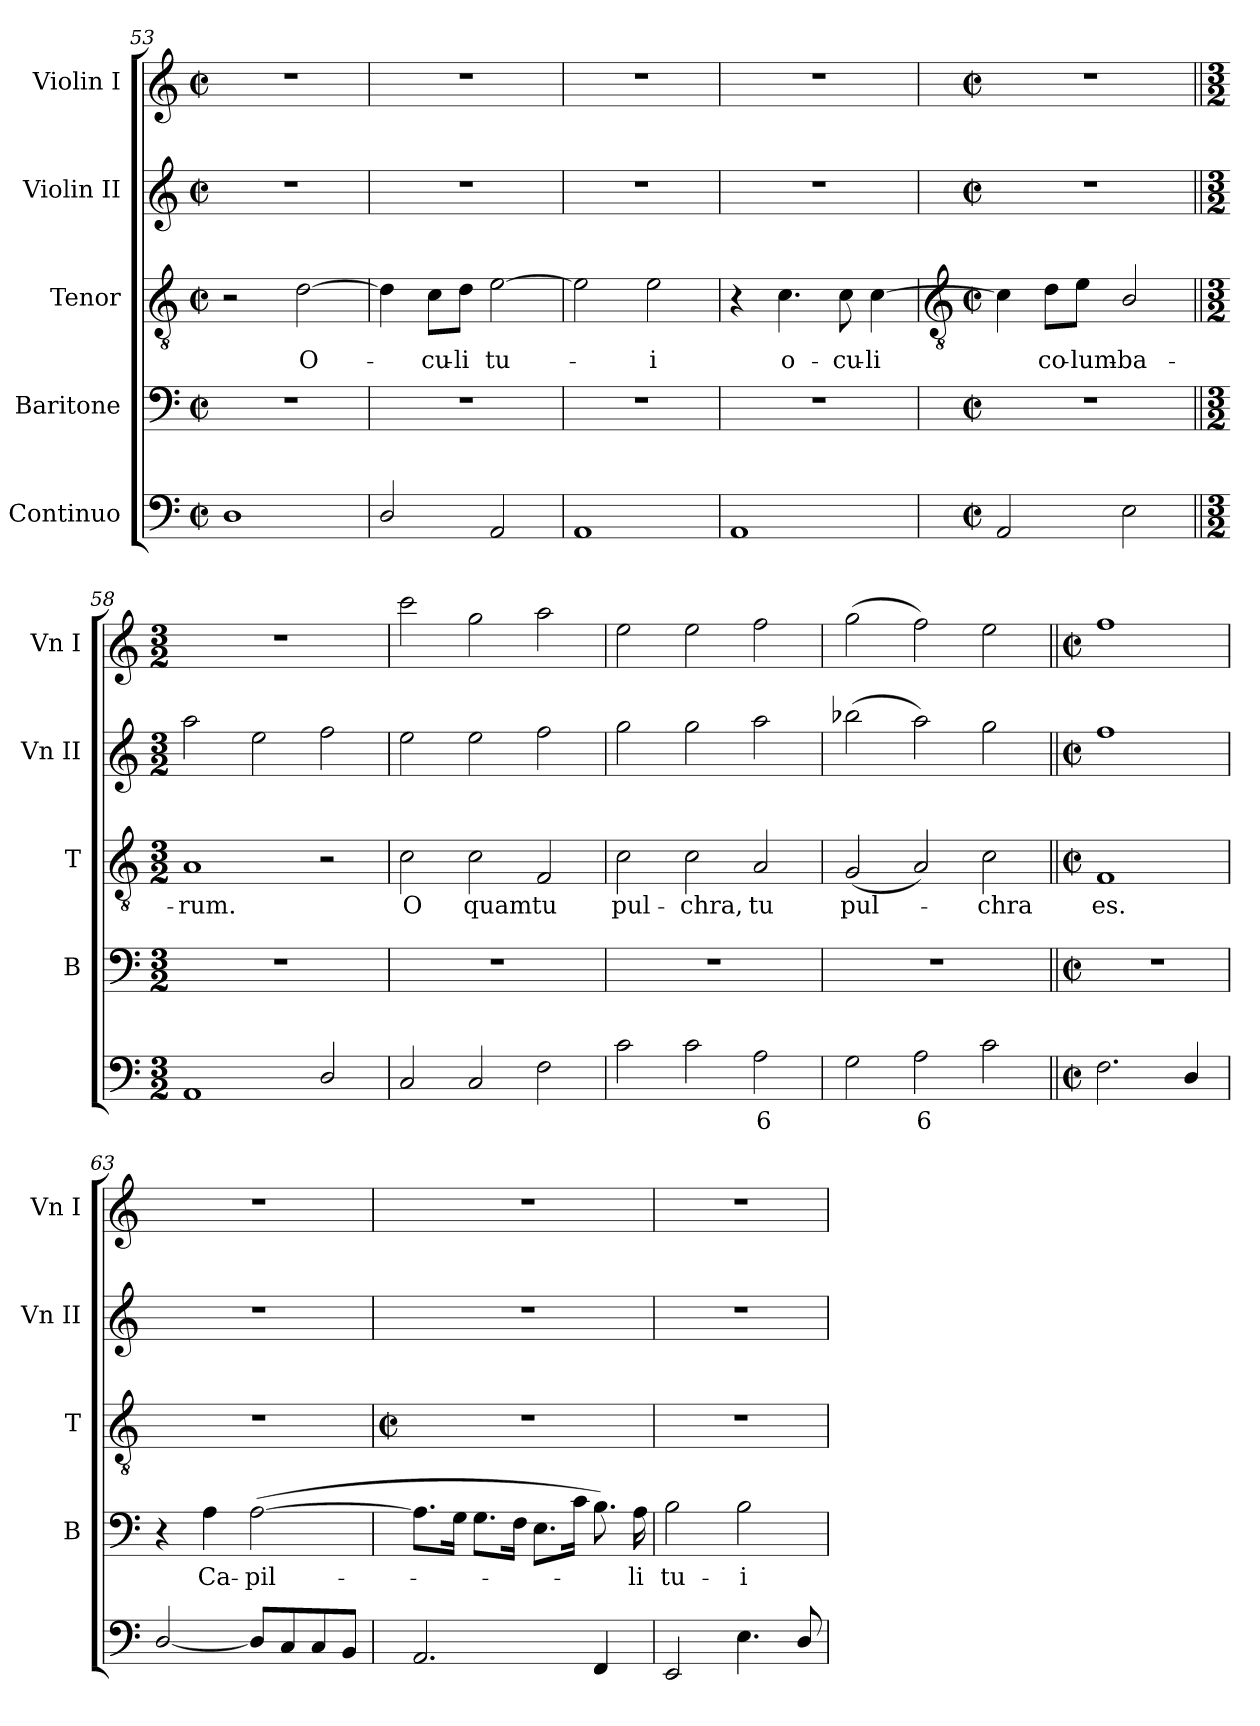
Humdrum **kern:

**kern	**text	**kern	**text	**kern	**text	**kern	**kern
*part5	*part5	*part4	*part4	*part3	*part3	*part2	*part1
*staff5	*staff5	*staff4	*staff4	*staff3	*staff3	*staff2	*staff1
*I"Continuo	*	*I"Baritone	*	*I"Tenor	*	*I"Violin II	*I"Violin I
*	*	*I'B	*	*I'T	*	*I'Vn II	*I'Vn I
*clefF4	*	*clefF4	*	*clefGv2	*	*clefG2	*clefG2
*k[]	*	*k[]	*	*k[]	*	*k[]	*k[]
*C:	*	*C:	*	*C:	*	*C:	*C:
*M2/2	*	*M2/2	*	*M2/2	*	*M2/2	*M2/2
*met(c|)	*	*met(c|)	*	*met(c|)	*	*met(c|)	*met(c|)
=53	=53	=53	=53	=53	=53	=53	=53
1D	.	1r	.	2r	.	1r	1r
!	!	!	!	!	!LO:LY:b	!	!
.	.	.	.	[2d	O-	.	.
=54	=54	=54	=54	=54	=54	=54	=54
2D/	.	1r	.	4d]	.	1r	1r
!	!	!	!	!	!LO:LY:b	!	!
.	.	.	.	8c\L	cu-	.	.
!	!	!	!	!	!LO:LY:b	!	!
.	.	.	.	8d\J	-li	.	.
!	!	!	!	!	!LO:LY:b	!	!
2AA	.	.	.	[2e	tu-	.	.
=55	=55	=55	=55	=55	=55	=55	=55
1AA	.	1r	.	2e]	.	1r	1r
!	!	!	!	!	!LO:LY:b	!	!
.	.	.	.	2e	i	.	.
=56	=56	=56	=56	=56	=56	=56	=56
1AA	.	1r	.	4r	.	1r	1r
!	!	!	!	!	!LO:LY:b	!	!
.	.	.	.	4.c	o-	.	.
!	!	!	!	!	!LO:LY:b	!	!
.	.	.	.	8c	-cu-	.	.
!	!	!	!	!	!LO:LY:b	!	!
.	.	.	.	[4c	-li	.	.
!!LO:LB:g=z
=57	=57	=57	=57	=57	=57	=57	=57
*	*	*	*	*clefGv2	*	*	*
*M2/2	*	*M2/2	*	*M2/2	*	*M2/2	*M2/2
*met(c|)	*	*met(c|)	*	*met(c|)	*	*met(c|)	*met(c|)
2AA	.	1r	.	4c]	.	1r	1r
!	!	!	!	!	!LO:LY:b	!	!
.	.	.	.	8d\L	co-	.	.
!	!	!	!	!	!LO:LY:b	!	!
.	.	.	.	8e\J	-lum-	.	.
!	!	!	!	!	!LO:LY:b	!	!
2E	.	.	.	2B/	-ba-	.	.
=58||	=58||	=58||	=58||	=58||	=58||	=58||	=58||
*M3/2	*	*M3/2	*	*M3/2	*	*M3/2	*M3/2
!	!	!LO:N:vis=1	!	!	!LO:LY:b	!	!LO:N:vis=1
1AA	.	1.r	.	1A	-rum.	2aa	1.r
.	.	.	.	.	.	2ee	.
2D/	.	.	.	2r	.	2ff	.
=59	=59	=59	=59	=59	=59	=59	=59
!	!	!LO:N:vis=1	!	!	!LO:LY:b	!	!
2C	.	1.r	.	2c	O	2ee	2ccc
!	!	!	!	!	!LO:LY:b	!	!
2C	.	.	.	2c	quam	2ee	2gg
!	!	!	!	!	!LO:LY:b	!	!
2F	.	.	.	2F	tu	2ff	2aa
=60	=60	=60	=60	=60	=60	=60	=60
!	!	!LO:N:vis=1	!	!	!LO:LY:b	!	!
2c	.	1.r	.	2c	pul-	2gg	2ee
!	!	!	!	!	!LO:LY:b	!	!
2c	.	.	.	2c	-chra,	2gg	2ee
!	!LO:LY:b	!	!	!	!LO:LY:b	!	!
2A	6	.	.	2A	tu	2aa	2ff
=61	=61	=61	=61	=61	=61	=61	=61
!	!	!LO:N:vis=1	!	!	!LO:LY:b	!	!
2G	.	1.r	.	(<2G	pul-	(>2bb-X	(>2gg
!	!LO:LY:b	!	!	!	!	!	!
2A	6	.	.	2A)	.	2aa)	2ff)
!	!	!	!	!	!LO:LY:b	!	!
2c	.	.	.	2c	chra	2gg	2ee
=62||	=62||	=62||	=62||	=62||	=62||	=62||	=62||
*M2/2	*	*M2/2	*	*M2/2	*	*M2/2	*M2/2
*met(c|)	*	*met(c|)	*	*met(c|)	*	*met(c|)	*met(c|)
!	!	!	!	!	!LO:LY:b	!	!
2.F	.	1r	.	1F	es.	1ff	1ff
4D/	.	.	.	.	.	.	.
=63	=63	=63	=63	=63	=63	=63	=63
[2D/	.	4r	.	1r	.	1r	1r
!	!	!	!LO:LY:b	!	!	!	!
.	.	4A	Ca-	.	.	.	.
!	!	!	!LO:LY:b	!	!	!	!
8DL]	.	(>[2A	-pil-	.	.	.	.
8C	.	.	.	.	.	.	.
8C	.	.	.	.	.	.	.
8BBJ	.	.	.	.	.	.	.
!!LO:LB:g=z
=64	=64	=64	=64	=64	=64	=64	=64
*	*	*	*	*M2/2	*	*	*
*	*	*	*	*met(c|)	*	*	*
2.AA	.	8.AL]	.	1r	.	1r	1r
.	.	16GJ	.	.	.	.	.
.	.	8.GL	.	.	.	.	.
.	.	16FJ	.	.	.	.	.
.	.	8.EL	.	.	.	.	.
.	.	16cJ	.	.	.	.	.
4FF	.	8.B)	.	.	.	.	.
!	!	!	!LO:LY:b	!	!	!	!
.	.	16A	li	.	.	.	.
=65	=65	=65	=65	=65	=65	=65	=65
!	!	!	!LO:LY:b	!	!	!	!
2EE	.	2B	tu-	1r	.	1r	1r
!	!	!	!LO:LY:b	!	!	!	!
4.E	.	2B	-i	.	.	.	.
8D/	.	.	.	.	.	.	.
=	=	=	=	=	=	=	=
*-	*-	*-	*-	*-	*-	*-	*-
